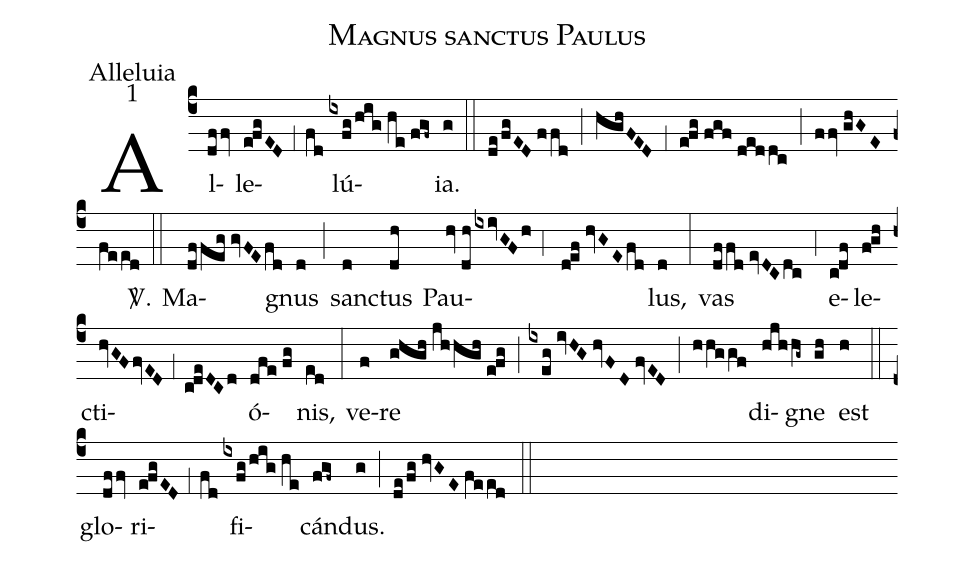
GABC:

name:Magnus sanctus Paulus;
office-part:Alleluia;
mode:1;
%%
(c4) Al(dffv)le(e!fgED;1fd)lú(ixfg/hig//he//fgf~)ia.(g) (::) (de/fgED//ffd) (;) (hghFED) (;1) (e!fg//fgf//deddc) (;) (ffv//ghGE//feed) <sp>V/</sp>.(::) Ma(dffeg//gvFE/fd)gnus(d) (;) san(d)ctus(dh) Pau(hv//dh/ixivGFh;4//d!ef//hvGE/fd)lus,(d) (:) vas(dffd//evDC/dc) (;4) e(c!df)le(f!gh)cti(hvGF/fvED;1c!deDCd)ó(dfe//fg)nis,(ed) (:) ve(f)re(ghgh//jhhgh//e!fg) (;) (ixeg//ivHG//hvFD//fvED) (;) (hhggf) di(hjhhg~)gne(gh) est(h) (::) glo(dffv)ri(e!fgED;1fd)fi(ixfg/hig//he)cán(fgf~)dus.(g) (;) (de/fg//hvGE//feed) (::)
